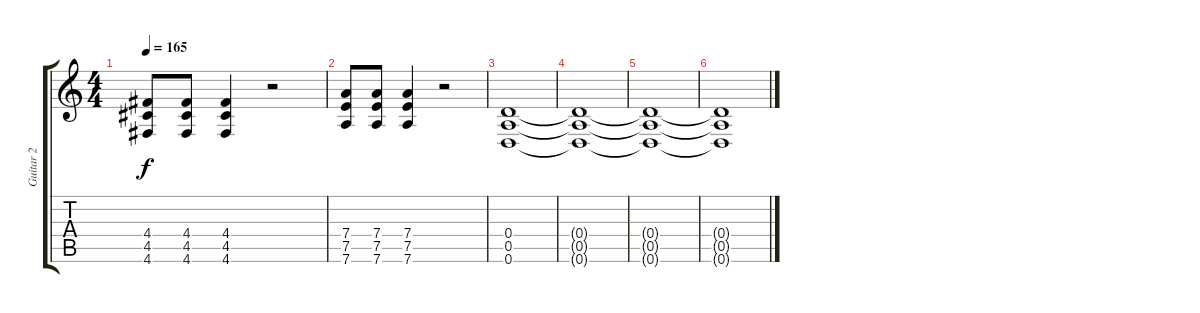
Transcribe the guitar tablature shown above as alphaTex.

\track ("Guitar 2" "Guitar 2") {instrument distortionguitar}
\staff {score tabs}
\tuning (E4 B3 G3 D3 A2 D2) {hide}
\ts (4 4)
\tempo 165
\clef g2
\ks c
(4.4 4.5 4.6).8{dy f} (4.4 4.5 4.6).8 (4.4 4.5 4.6).4 r.2 |
(7.4 7.5 7.6).8 (7.4 7.5 7.6).8 (7.4 7.5 7.6).4 r.2 |
(0.4 0.5 0.6).1 |
(0.4{t} 0.5{t} 0.6{t}).1 |
(0.4{t} 0.5{t} 0.6{t}).1 |
(0.4{t} 0.5{t} 0.6{t}).1
